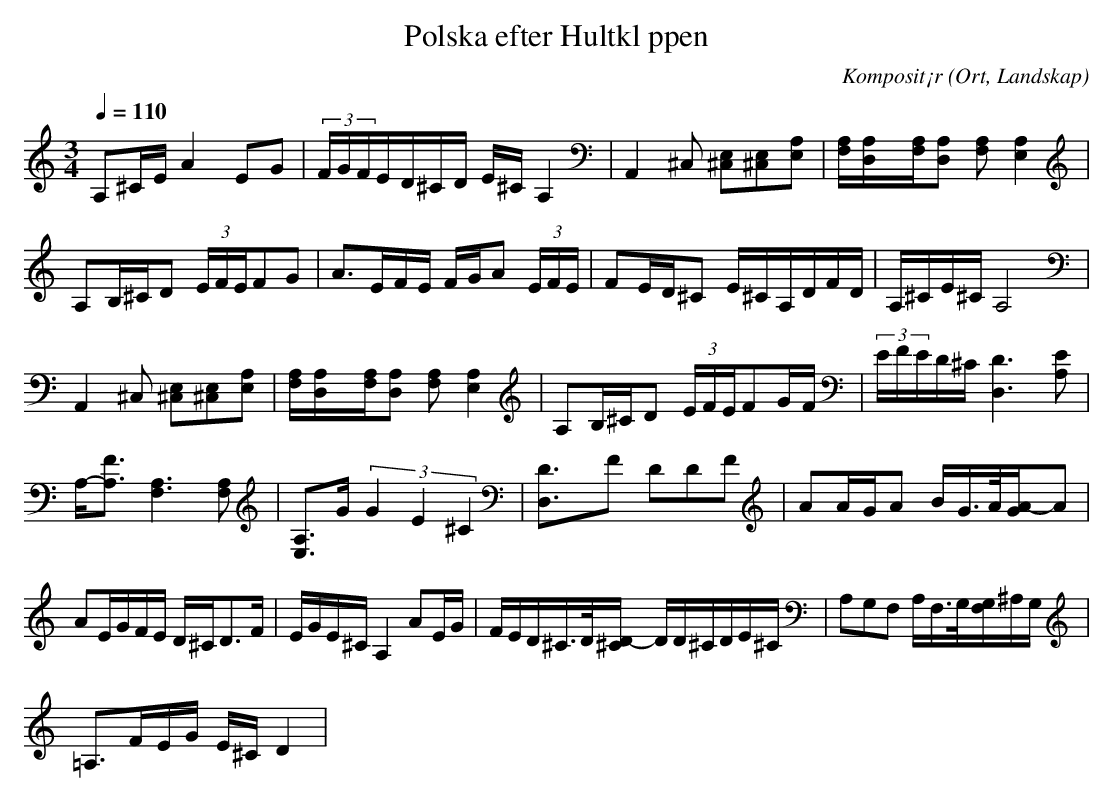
X:1
T: Polska efter Hultkl ppen
C: Komposit¡r
O: Ort, Landskap
M: 3/4
L: 1/8
Q:1/4=110
K:Am
A,^C/2E/2A2EG| \
(3F/2G/2F/2E/2D/2^C/2D/2 E/2^C/2A,2| \
A,,2^C, [E,^C,][E,^C,][A,E,]| \
[A,/2F,/2][A,/2D,/2]x/2[A,/2F,/2][A,D,] [A,F,][A,2E,2]|
A,B,/2^C/2D  (3E/2F/2E/2FG| \
A3/2E/2F/2E/2 F/2G/2A (3E/2F/2E/2| \
FE/2D/2^C E/2^C/2A,/2D/2F/2D/2| \
A,/2^C/2E/2^C/2A,4|
A,,2^C, [E,^C,][E,^C,][A,E,]| \
[A,/2F,/2][A,/2D,/2]x/2[A,/2F,/2][A,D,] [A,F,][A,2E,2]| \
A,B,/2^C/2D  (3E/2F/2E/2FG/2F/2| \
(3E/2F/2E/2D/2^C/2[D3D,3][EA,]|
A,/2-[F3/2A,3/2][A,3F,3][A,F,]| \
[A,3/2E,3/2]G/2 (3G2E2^C2| \
[D3/2D,3/2]x/2F DDF| \
AA/2G/2A B/2G/2>A/2[A/2-G/2]A|
AE/2G/2F/2E/2 D/2^C<DF/2| \
E/2G/2E/2^C/2A,2AE/2G/2| \
F/2E/2D/2^C/2>D/2[D/2-^C/2] D/2D/2^C/2D/2E/2^C/2| \
A,G,F, A,/2F,/2>G,/2[G,/2F,/2]^A,/2G,/2|
=A,3/2F/2E/2G/2 E/2^C/2D2|
